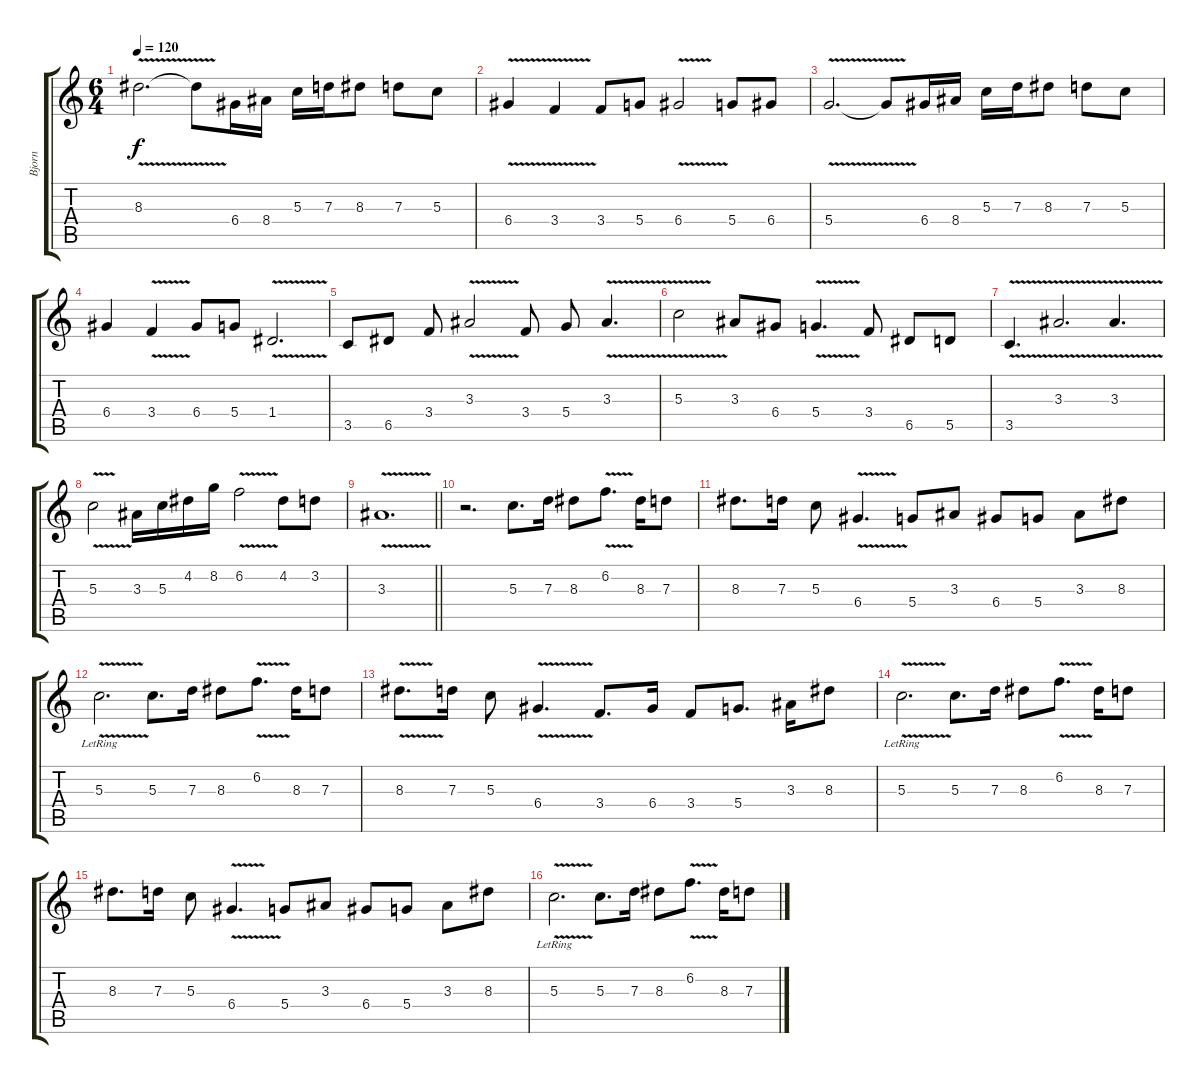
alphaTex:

\track ("Bjorn" "Bjorn") {instrument acousticguitarsteel}
\staff {score tabs}
\tuning (E4 B3 G3 D3 A2 E2) {hide}
\ts (6 4)
\tempo 120
\clef g2
\ks c
8.3{v}.2{d dy f} 8.3{t}.8 6.4.16 8.4.16 5.3.16 7.3.16 8.3.8 7.3.8 5.3.8 |
6.4{v}.4 3.4{v}.4 3.4.8 5.4.8 6.4{v}.2 5.4.8 6.4.8 |
5.4{v}.2{d} 5.4{t}.8 6.4.16 8.4.16 5.3.16 7.3.16 8.3.8 7.3.8 5.3.8 |
6.4.4 3.4{v}.4 6.4.8 5.4.8 1.4{v}.2{d} |
3.5.8 6.5.8 3.4.8 3.3{v}.2 3.4.8 5.4.8 3.3{v}.4{d} |
5.3{v}.2 3.3.8 6.4.8 5.4{v}.4{d} 3.4.8 6.5.8 5.5.8 |
3.5{v}.4{d} 3.3{v}.2{d} 3.3{v}.4{d} |
5.3{v}.2 3.3.16 5.3.16 4.2.16 8.2.16 6.2{v}.2 4.2.8 3.2.8 |
\barLineRight lightlight
3.3{v}.1{d} |
r.2{d} 5.3.8{d} 7.3.16 8.3.8 6.2{v}.8{d} 8.3.16 7.3.8 |
8.3.8{d} 7.3.16 5.3.8 6.4{v}.4{d} 5.4.8 3.3.8 6.4.8 5.4.8 3.3.8 8.3.8 |
5.3{v lr}.2{d} 5.3.8{d} 7.3.16 8.3.8 6.2{v}.8{d} 8.3.16 7.3.8 |
8.3{v}.8{d} 7.3.16 5.3.8 6.4{v}.4{d} 3.4.8{d} 6.4.16 3.4.8 5.4.8{d} 3.3.16 8.3.8 |
5.3{v lr}.2{d} 5.3.8{d} 7.3.16 8.3.8 6.2{v}.8{d} 8.3.16 7.3.8 |
8.3.8{d} 7.3.16 5.3.8 6.4{v}.4{d} 5.4.8 3.3.8 6.4.8 5.4.8 3.3.8 8.3.8 |
5.3{v lr}.2{d} 5.3.8{d} 7.3.16 8.3.8 6.2{v}.8{d} 8.3.16 7.3.8
